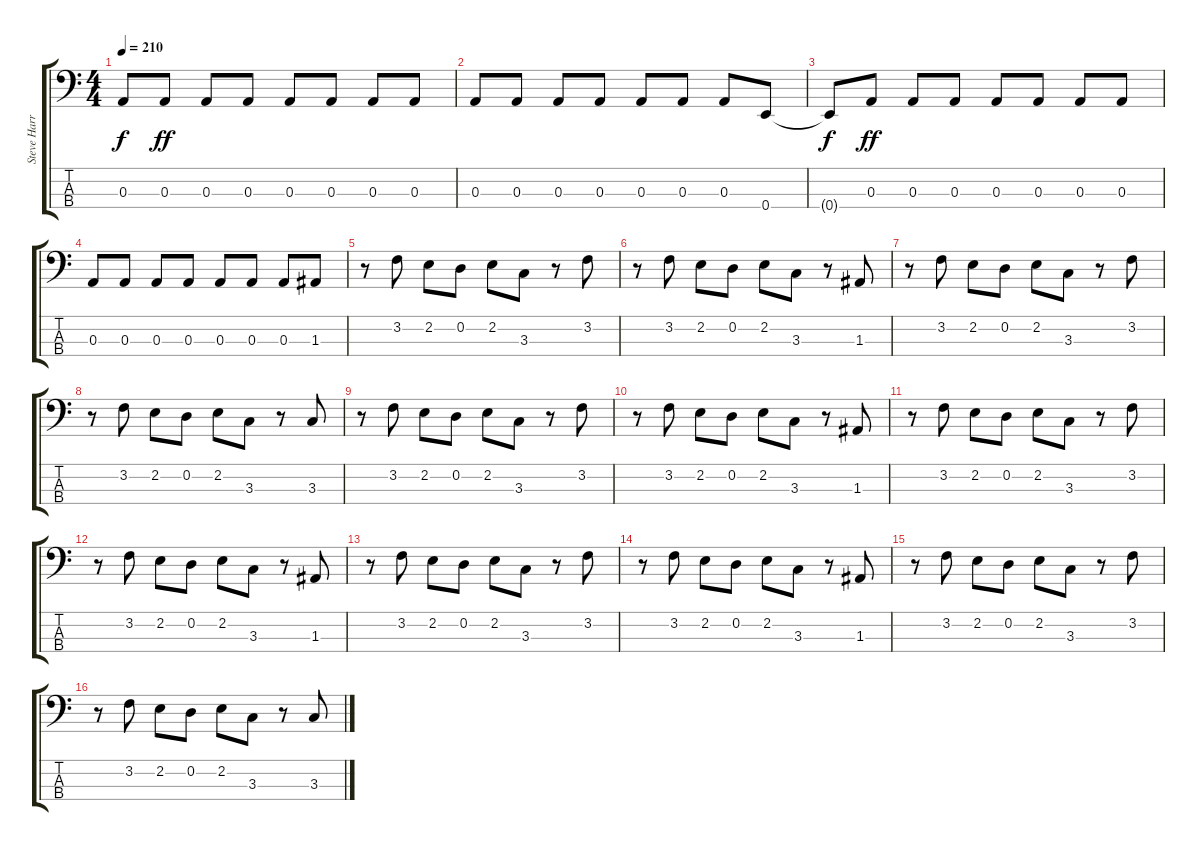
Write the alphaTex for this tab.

\track ("Steve Harris" "Steve Harr") {instrument electricbassfinger}
\staff {score tabs}
\tuning (G2 D2 A1 E1) {hide}
\ts (4 4)
\tempo 210
\clef f4
\ks c
0.3{t}.8{dy f} 0.3.8{dy ff} 0.3.8 0.3.8 0.3.8 0.3.8 0.3.8 0.3.8 |
0.3.8 0.3.8 0.3.8 0.3.8 0.3.8 0.3.8 0.3.8 0.4.8 |
0.4{t}.8{dy f} 0.3.8{dy ff} 0.3.8 0.3.8 0.3.8 0.3.8 0.3.8 0.3.8 |
0.3.8 0.3.8 0.3.8 0.3.8 0.3.8 0.3.8 0.3.8 1.3.8 |
r.8 3.2.8 2.2.8 0.2.8 2.2.8 3.3.8 r.8 3.2.8 |
r.8 3.2.8 2.2.8 0.2.8 2.2.8 3.3.8 r.8 1.3.8 |
r.8 3.2.8 2.2.8 0.2.8 2.2.8 3.3.8 r.8 3.2.8 |
r.8 3.2.8 2.2.8 0.2.8 2.2.8 3.3.8 r.8 3.3.8 |
r.8 3.2.8 2.2.8 0.2.8 2.2.8 3.3.8 r.8 3.2.8 |
r.8 3.2.8 2.2.8 0.2.8 2.2.8 3.3.8 r.8 1.3.8 |
r.8 3.2.8 2.2.8 0.2.8 2.2.8 3.3.8 r.8 3.2.8 |
r.8 3.2.8 2.2.8 0.2.8 2.2.8 3.3.8 r.8 1.3.8 |
r.8 3.2.8 2.2.8 0.2.8 2.2.8 3.3.8 r.8 3.2.8 |
r.8 3.2.8 2.2.8 0.2.8 2.2.8 3.3.8 r.8 1.3.8 |
r.8 3.2.8 2.2.8 0.2.8 2.2.8 3.3.8 r.8 3.2.8 |
r.8 3.2.8 2.2.8 0.2.8 2.2.8 3.3.8 r.8 3.3.8
